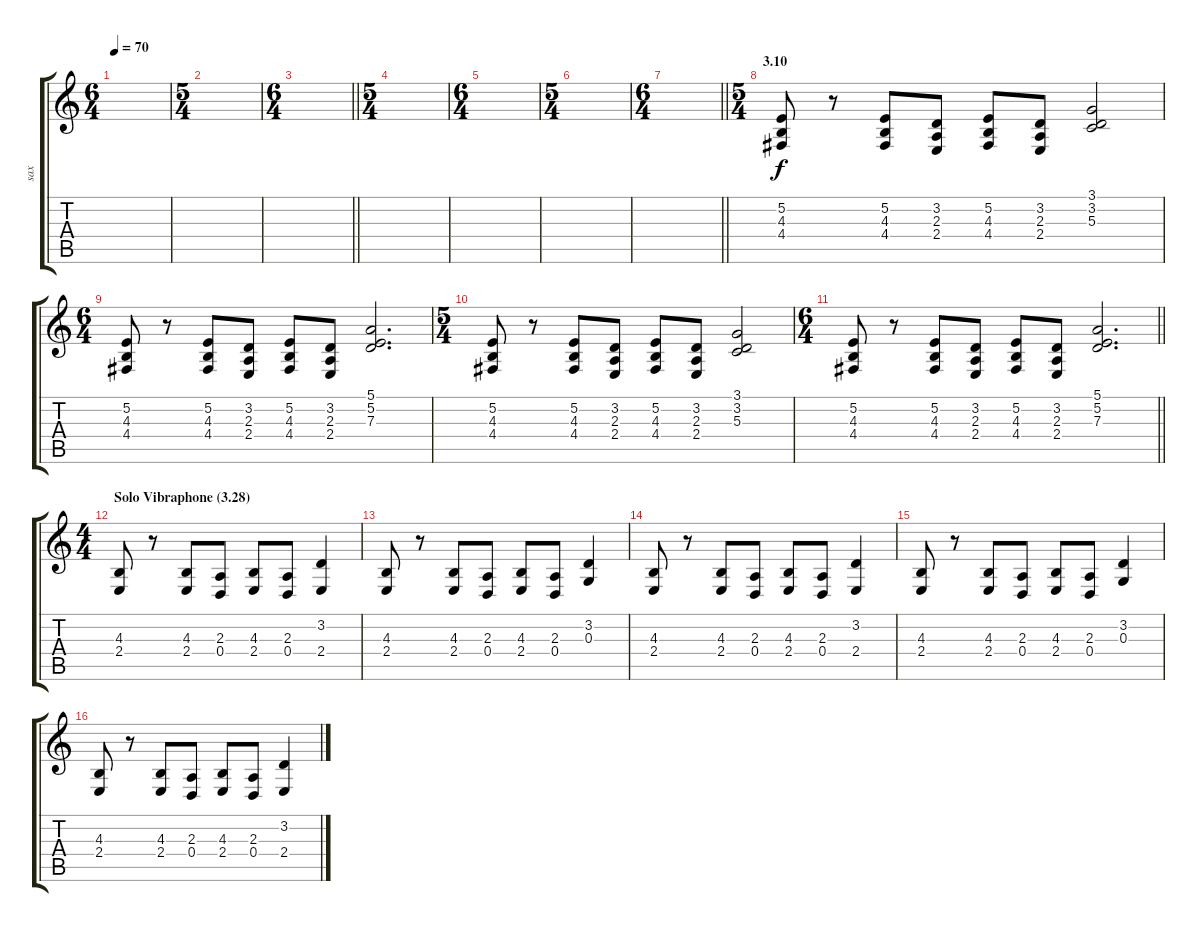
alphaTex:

\track ("sax" "sax") {instrument tenorsax}
\staff {score tabs}
\tuning (E4 B3 G3 D3 A2 E2) {hide}
\ts (6 4)
\tempo 70
\clef g2
\ks c
|
\ts (5 4)
|
\ts (6 4)
\barLineRight lightlight
|
\ts (5 4)
|
\ts (6 4)
|
\ts (5 4)
|
\ts (6 4)
\barLineRight lightlight
|
\ts (5 4)
\section ("" "3.10")
(5.2 4.3 4.4).8 r.8 (5.2 4.3 4.4).8 (3.2 2.3 2.4).8 (5.2 4.3 4.4).8 (3.2 2.3 2.4).8 (3.1 3.2 5.3).2 |
\ts (6 4)
(5.2 4.3 4.4).8 r.8 (5.2 4.3 4.4).8 (3.2 2.3 2.4).8 (5.2 4.3 4.4).8 (3.2 2.3 2.4).8 (5.1 5.2 7.3).2{d} |
\ts (5 4)
(5.2 4.3 4.4).8 r.8 (5.2 4.3 4.4).8 (3.2 2.3 2.4).8 (5.2 4.3 4.4).8 (3.2 2.3 2.4).8 (3.1 3.2 5.3).2 |
\ts (6 4)
\barLineRight lightlight
(5.2 4.3 4.4).8 r.8 (5.2 4.3 4.4).8 (3.2 2.3 2.4).8 (5.2 4.3 4.4).8 (3.2 2.3 2.4).8 (5.1 5.2 7.3).2{d} |
\ts (4 4)
\section ("" "Solo Vibraphone (3.28)")
(4.3 2.4).8 r.8 (4.3 2.4).8 (2.3 0.4).8 (4.3 2.4).8 (2.3 0.4).8 (3.2 2.4).4 |
(4.3 2.4).8 r.8 (4.3 2.4).8 (2.3 0.4).8 (4.3 2.4).8 (2.3 0.4).8 (3.2 0.3).4 |
(4.3 2.4).8 r.8 (4.3 2.4).8 (2.3 0.4).8 (4.3 2.4).8 (2.3 0.4).8 (3.2 2.4).4 |
(4.3 2.4).8 r.8 (4.3 2.4).8 (2.3 0.4).8 (4.3 2.4).8 (2.3 0.4).8 (3.2 0.3).4 |
(4.3 2.4).8 r.8 (4.3 2.4).8 (2.3 0.4).8 (4.3 2.4).8 (2.3 0.4).8 (3.2 2.4).4
